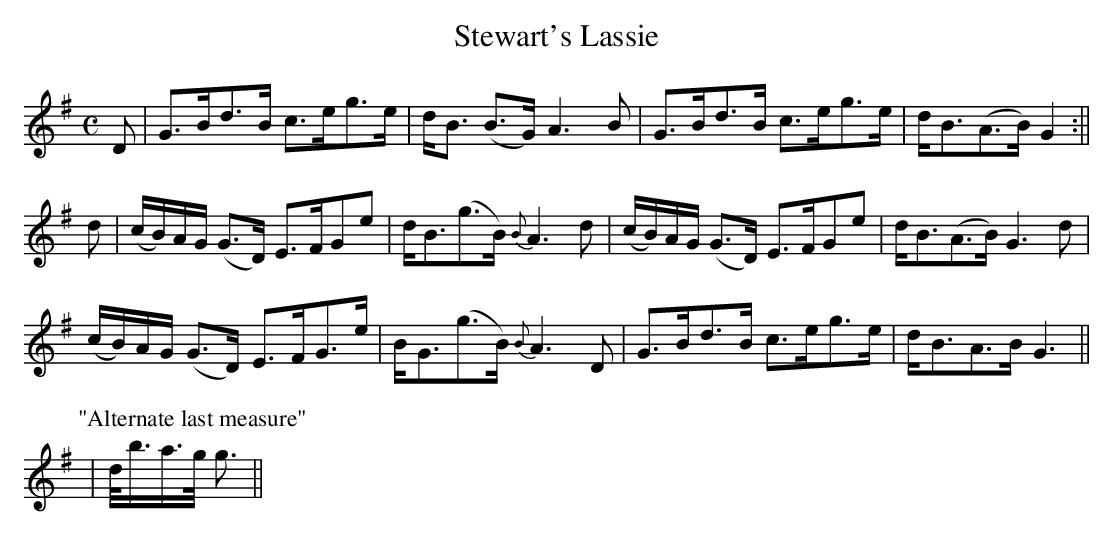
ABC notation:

X:1
T:Stewart's Lassie
M:C
L:1/16
K:G
D2|G3Bd3B c3eg3e|dB3 (B3G) A6-B2|G3Bd3B c3eg3e|dB3(A3B) G4:||
d2|(cB)AG (G3D) E3FG2e2|dB3(g3B) {B}A6d2|(cB)AG (G3D) E3FG2e2|dB3(A3B) G6d2|
(cB)AG (G3D) E3FG3e|BG3(g3B) {B}A6D2|G3Bd3B c3eg3e|dB3A3B G6||
P:"Alternate last measure"
|d<ba>g g3||
